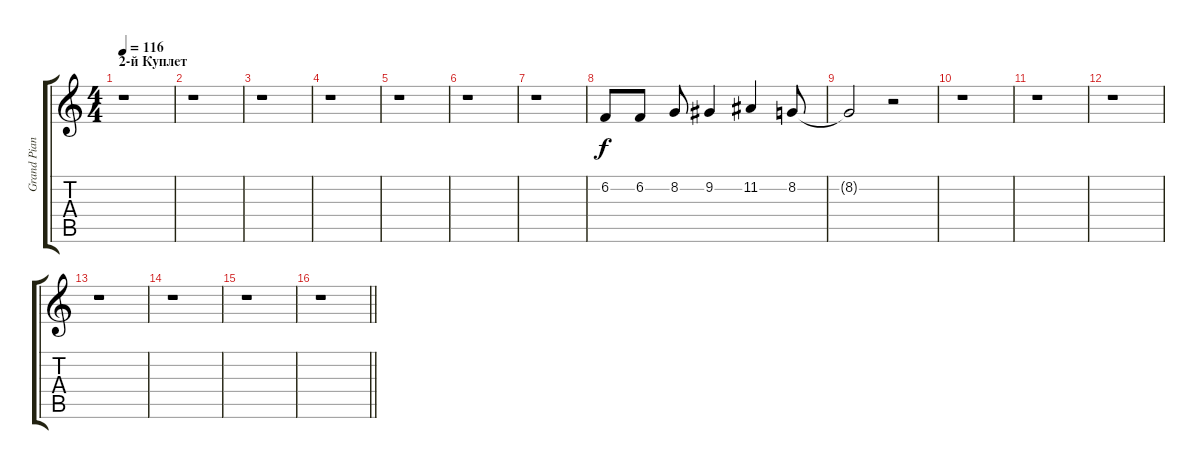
\track ("Grand Piano" "Grand Pian") {instrument acousticgrandpiano}
\staff {score tabs}
\tuning (E4 B3 G3 D3 A2 E2) {hide}
\ts (4 4)
\section ("" "2-й Куплет")
\tempo 116
\clef g2
\ks c
r.1{dy f} |
r.1 |
r.1 |
r.1 |
r.1 |
r.1 |
r.1 |
6.2.8{volume 16} 6.2.8 8.2.8 9.2.4 11.2.4 8.2.8 |
8.2{t}.2 r.2 |
r.1 |
r.1 |
r.1 |
r.1 |
r.1 |
r.1 |
\barLineRight lightlight
r.1
